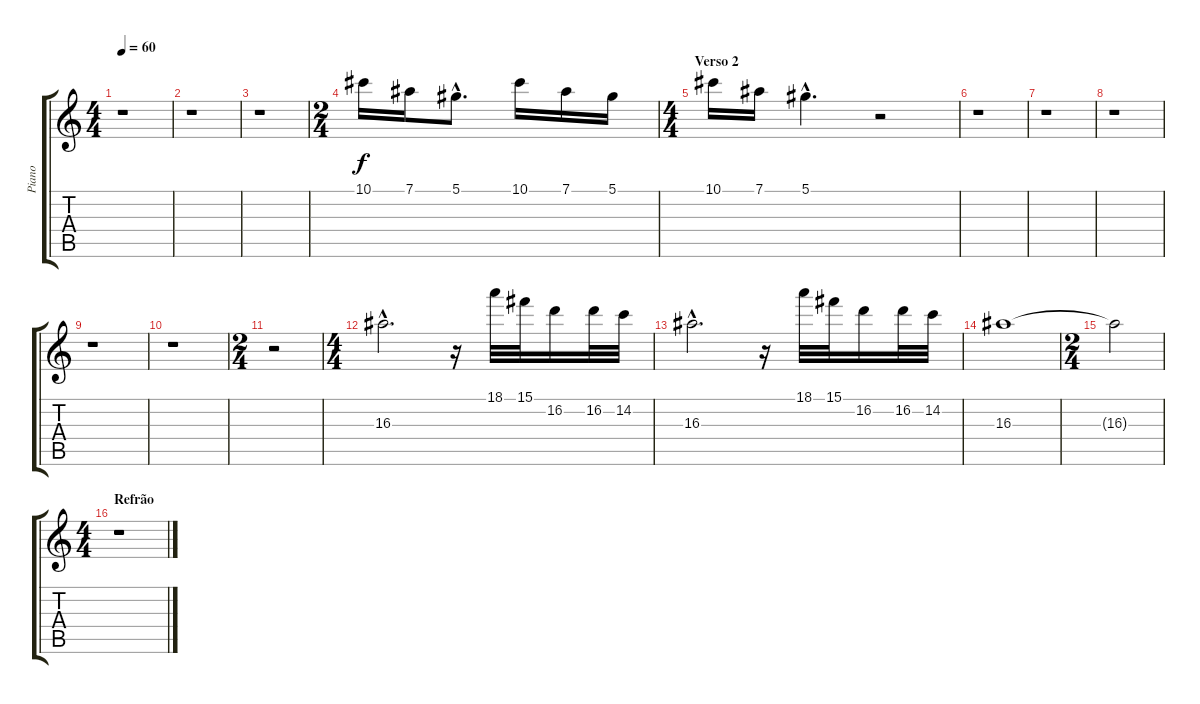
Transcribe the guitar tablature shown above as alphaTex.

\track ("Piano" "Piano") {instrument brightacousticpiano}
\staff {score tabs}
\tuning (Eb5 Bb4 Gb4 Db4 Ab3 Eb3) {hide}
\ts (4 4)
\tempo 60
\clef g2
\ks c
r.1{dy f} |
r.1 |
r.1 |
\ts (2 4)
10.1.16 7.1.16 5.1{hac}.8{d} 10.1.16 7.1.16 5.1.16 |
\ts (4 4)
\section ("" "Verso 2")
10.1.16 7.1.16 5.1{hac}.4{d} r.2 |
r.1 |
r.1 |
r.1 |
r.1 |
r.1 |
\ts (2 4)
r.2 |
\ts (4 4)
16.3{hac}.2{d} r.16 18.1.32 15.1.32 16.2.16 16.2.32 14.2.32 |
16.3{hac}.2{d} r.16 18.1.32 15.1.32 16.2.16 16.2.32 14.2.32 |
16.3.1 |
\ts (2 4)
16.3{t}.2 |
\ts (4 4)
\section ("" "Refrão")
r.1
